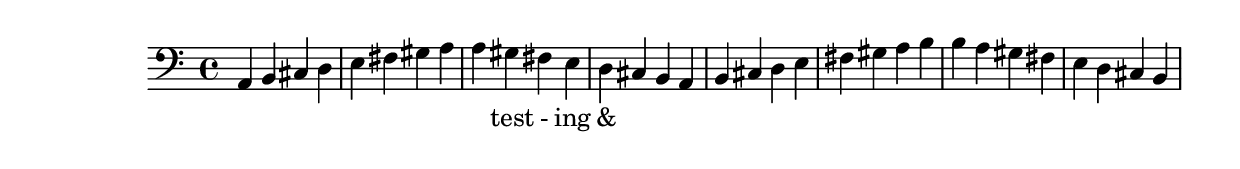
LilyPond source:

\version "2.18.2"
\language "english"

\score {
  
  \transpose c a, {
    <<
    
      \relative c' {
        %\key c \major %affects
        \clef bass
        \repeat unfold 1 {
         c,4 d e f g a b c 
         c b a g f e d c

         d e f g a b c d
         d c b a g f e d

        }
        
      }
    
     
      \addlyrics {
       | _ _ _ _ | _ _ _ _ | 
        _ test - ing &
      } 
      

    >>
  }
  

  \midi{}
  \layout{}
}
